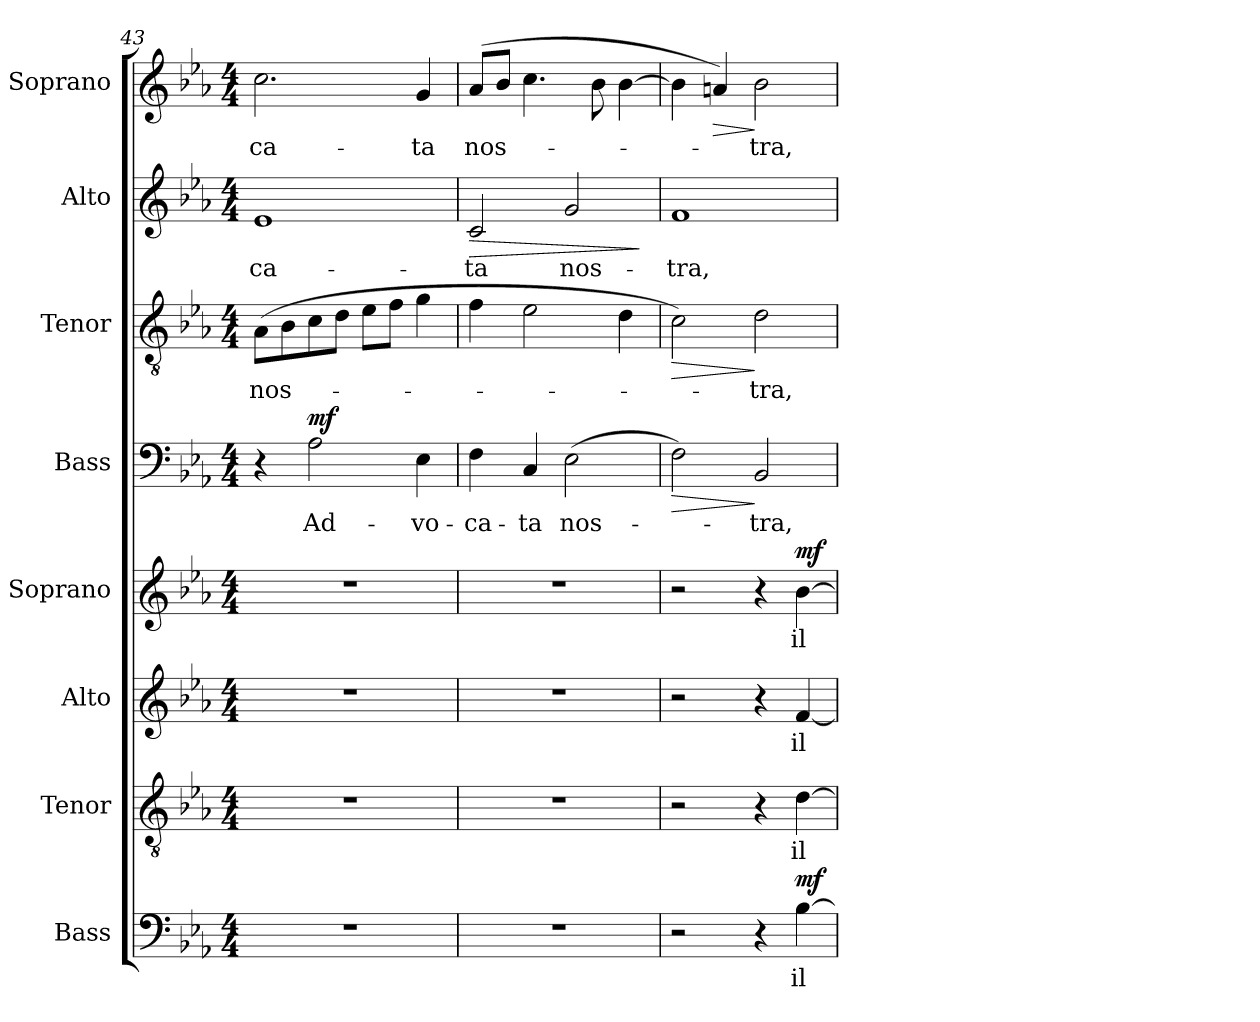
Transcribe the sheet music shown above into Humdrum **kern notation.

**kern	**text	**dynam	**kern	**text	**kern	**text	**dynam	**kern	**text	**dynam	**kern	**text	**dynam	**kern	**text	**dynam	**kern	**text	**dynam	**kern	**text	**dynam
*part8	*part8	*part8	*part7	*part7	*part6	*part6	*part6	*part5	*part5	*part5	*part4	*part4	*part4	*part3	*part3	*part3	*part2	*part2	*part2	*part1	*part1	*part1
*staff8	*staff8	*staff8	*staff7	*staff7	*staff6	*staff6	*staff6	*staff5	*staff5	*staff5	*staff4	*staff4	*staff4	*staff3	*staff3	*staff3	*staff2	*staff2	*staff2	*staff1	*staff1	*staff1
*I"Bass	*	*	*I"Tenor	*	*I"Alto	*	*	*I"Soprano	*	*	*I"Bass	*	*	*I"Tenor	*	*	*I"Alto	*	*	*I"Soprano	*	*
*I'B.	*	*	*I'T.	*	*I'A.	*	*	*I'S.	*	*	*I'B.	*	*	*I'T.	*	*	*I'A.	*	*	*I'S.	*	*
*clefF4	*	*	*clefGv2	*	*clefG2	*	*	*clefG2	*	*	*clefF4	*	*	*clefGv2	*	*	*clefG2	*	*	*clefG2	*	*
*	*	*	*ITrd7c12	*	*	*	*	*	*	*	*	*	*	*ITrd7c12	*	*	*	*	*	*	*	*
*k[b-e-a-]	*	*	*k[b-e-a-]	*	*k[b-e-a-]	*	*	*k[b-e-a-]	*	*	*k[b-e-a-]	*	*	*k[b-e-a-]	*	*	*k[b-e-a-]	*	*	*k[b-e-a-]	*	*
*E-:	*	*	*E-:	*	*E-:	*	*	*E-:	*	*	*E-:	*	*	*E-:	*	*	*E-:	*	*	*E-:	*	*
*M4/4	*	*	*M4/4	*	*M4/4	*	*	*M4/4	*	*	*M4/4	*	*	*M4/4	*	*	*M4/4	*	*	*M4/4	*	*
=43	=43	=43	=43	=43	=43	=43	=43	=43	=43	=43	=43	=43	=43	=43	=43	=43	=43	=43	=43	=43	=43	=43
!	!	!	!	!	!	!	!	!	!	!	!	!	!	!	!LO:LY:b:color=#000000	!	!	!	!	!	!	!
!	!	!	!	!	!	!	!	!	!	!	!	!	!	!	!	!	!	!LO:LY:b:color=#000000	!	!	!	!
!	!	!	!	!	!	!	!	!	!	!	!	!	!	!	!	!	!	!	!	!	!LO:LY:b:color=#000000	!
1r	.	.	1r	.	1r	.	.	1r	.	.	4r	.	.	(8AA-i\L	nos-	.	1e-i	-ca-	.	2.cci\	-ca-	.
.	.	.	.	.	.	.	.	.	.	.	.	.	.	8BB-i\	.	.	.	.	.	.	.	.
!	!	!	!	!	!	!	!	!	!	!	!	!LO:LY:b:color=#000000	!	!	!	!	!	!	!	!	!	!
.	.	.	.	.	.	.	.	.	.	.	2A-i\	Ad-	mf	8Ci\	.	.	.	.	.	.	.	.
.	.	.	.	.	.	.	.	.	.	.	.	.	.	8Di\J	.	.	.	.	.	.	.	.
.	.	.	.	.	.	.	.	.	.	.	.	.	.	8E-i\L	.	.	.	.	.	.	.	.
.	.	.	.	.	.	.	.	.	.	.	.	.	.	8Fi\J	.	.	.	.	.	.	.	.
!	!	!	!	!	!	!	!	!	!	!	!	!LO:LY:b:color=#000000	!	!	!	!	!	!	!	!	!	!
!	!	!	!	!	!	!	!	!	!	!	!	!	!	!	!	!	!	!	!	!	!LO:LY:b:color=#000000	!
.	.	.	.	.	.	.	.	.	.	.	4E-i\	-vo-	.	4Gi\	.	.	.	.	.	4gi/	-ta	.
=44	=44	=44	=44	=44	=44	=44	=44	=44	=44	=44	=44	=44	=44	=44	=44	=44	=44	=44	=44	=44	=44	=44
!	!	!	!	!	!	!	!	!	!	!	!	!LO:LY:b:color=#000000	!	!	!	!	!	!	!	!	!	!
!	!	!	!	!	!	!	!	!	!	!	!	!	!	!	!	!	!	!LO:LY:b:color=#000000	!LO:HP:b	!	!	!
!	!	!	!	!	!	!	!	!	!	!	!	!	!	!	!	!	!	!	!	!	!LO:LY:b:color=#000000	!
1r	.	.	1r	.	1r	.	.	1r	.	.	4Fi\	-ca-	.	4Fi\	.	.	2ci/	-ta	>	(8a-i/L	nos-	.
.	.	.	.	.	.	.	.	.	.	.	.	.	.	.	.	.	.	.	.	8b-i/J	.	.
!	!	!	!	!	!	!	!	!	!	!	!	!LO:LY:b:color=#000000	!	!	!	!	!	!	!	!	!	!
.	.	.	.	.	.	.	.	.	.	.	4Ci/	-ta	.	2E-i\	.	.	.	.	.	4.cci\	.	.
!	!	!	!	!	!	!	!	!	!	!	!	!LO:LY:b:color=#000000	!	!	!	!	!	!	!	!	!	!
!	!	!	!	!	!	!	!	!	!	!	!	!	!	!	!	!	!	!LO:LY:b:color=#000000	!	!	!	!
.	.	.	.	.	.	.	.	.	.	.	(2E-i\	nos-	.	.	.	.	2gi/	nos-	.	.	.	.
.	.	.	.	.	.	.	.	.	.	.	.	.	.	.	.	.	.	.	.	8b-i\	.	.
.	.	.	.	.	.	.	.	.	.	.	.	.	.	4Di\	.	.	.	.	.	[>4b-i\	.	.
.	.	.	.	.	.	.	.	.	.	.	.	.	.	.	.	.	.	.	]	.	.	.
=45	=45	=45	=45	=45	=45	=45	=45	=45	=45	=45	=45	=45	=45	=45	=45	=45	=45	=45	=45	=45	=45	=45
!	!	!	!	!	!	!	!	!	!	!	!	!	!LO:HP:b	!	!	!LO:HP:b	!	!	!	!	!	!
!	!	!	!	!	!	!	!	!	!	!	!	!	!	!	!	!	!	!LO:LY:b:color=#000000	!	!	!	!
2r	.	.	2r	.	2r	.	.	2r	.	.	2Fi\)	.	>	2Ci\)	.	>	1fi	-tra,	.	4b-i\]	.	.
!	!	!	!	!	!	!	!	!	!	!	!	!	!	!	!	!	!	!	!	!	!	!LO:HP:b
.	.	.	.	.	.	.	.	.	.	.	.	.	.	.	.	.	.	.	.	4ani/)	.	>
!	!	!	!	!	!	!	!	!	!	!	!	!LO:LY:b:color=#000000	!	!	!	!	!	!	!	!	!	!
!	!	!	!	!	!	!	!	!	!	!	!	!	!	!	!LO:LY:b:color=#000000	!	!	!	!	!	!	!
!	!	!	!	!	!	!	!	!	!	!	!	!	!	!	!	!	!	!	!	!	!LO:LY:b:color=#000000	!
4r	.	.	4r	.	4r	.	.	4r	.	.	2BB-i/	-tra,	]	2Di\	-tra,	]	.	.	.	2b-i\	-tra,	]
!	!LO:LY:b:color=#000000	!	!	!	!	!	!	!	!	!	!	!	!	!	!	!	!	!	!	!	!	!
!	!	!	!	!LO:LY:b:color=#000000	!	!	!	!	!	!	!	!	!	!	!	!	!	!	!	!	!	!
!	!	!	!	!	!	!LO:LY:b:color=#000000	!	!	!	!	!	!	!	!	!	!	!	!	!	!	!	!
!	!	!	!	!	!	!	!	!	!LO:LY:b:color=#000000	!	!	!	!	!	!	!	!	!	!	!	!	!
[>4B-i\	il-	mf	[>4Di\	il-	[<4fi/	il-	mf mf	[>4b-i\	il-	mf	.	.	.	.	.	.	.	.	.	.	.	.
=	=	=	=	=	=	=	=	=	=	=	=	=	=	=	=	=	=	=	=	=	=	=
*-	*-	*-	*-	*-	*-	*-	*-	*-	*-	*-	*-	*-	*-	*-	*-	*-	*-	*-	*-	*-	*-	*-
